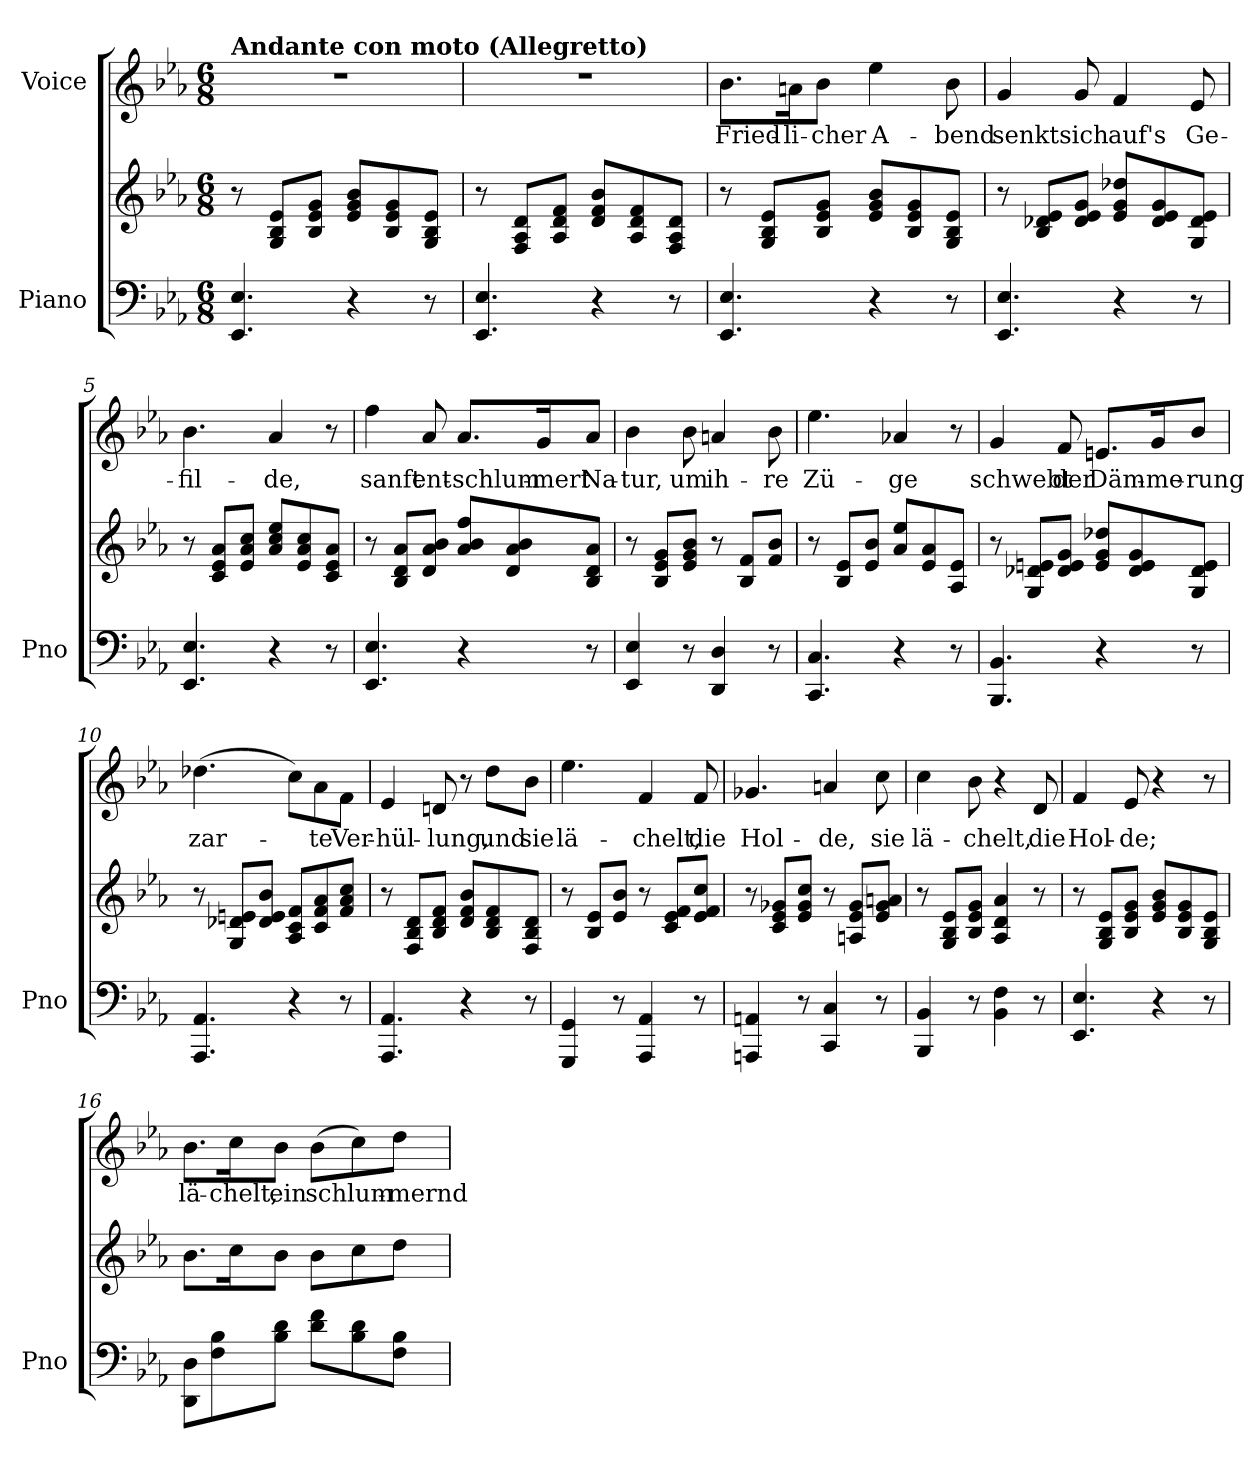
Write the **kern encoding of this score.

**kern	**kern	**kern	**text
*part2	*part2	*part1	*part1
*staff3	*staff2	*staff1	*staff1
*I"Piano	*	*I"Voice	*
*I'Pno	*	*	*
*clefF4	*clefG2	*clefG2	*
*k[b-e-a-]	*k[b-e-a-]	*k[b-e-a-]	*
*M6/8	*M6/8	*M6/8	*
=1	=1	=1	=1
!	!	!LO:TX:a:B:t=Andante con moto  (Allegretto)	!
4.EE-/ 4.E-/	8r	2.r	.
.	8G/ 8B-/ 8e-/L	.	.
.	8B-/ 8e-/ 8g/J	.	.
4r	8e-/ 8g/ 8b-/L	.	.
.	8B-/ 8e-/ 8g/	.	.
8r	8G/ 8B-/ 8e-/J	.	.
=2	=2	=2	=2
4.EE-/ 4.E-/	8r	2.r	.
.	8F/ 8A-/ 8d/L	.	.
.	8A-/ 8d/ 8f/J	.	.
4r	8d/ 8f/ 8b-/L	.	.
.	8A-/ 8d/ 8f/	.	.
8r	8F/ 8A-/ 8d/J	.	.
=3	=3	=3	=3
!	!	!	!LO:LY:b
4.EE-/ 4.E-/	8r	8.b-\L	Fried-
.	8G/ 8B-/ 8e-/L	.	.
!	!	!	!LO:LY:b
.	.	16an\K	-li-
!	!	!	!LO:LY:b
.	8B-/ 8e-/ 8g/J	8b-\J	-cher
!	!	!	!LO:LY:b
4r	8e-/ 8g/ 8b-/L	4ee-\	A-
.	8B-/ 8e-/ 8g/	.	.
!	!	!	!LO:LY:b
8r	8G/ 8B-/ 8e-/J	8b-\	-bend
=4	=4	=4	=4
!	!	!	!LO:LY:b
4.EE-/ 4.E-/	8r	4g/	senkt
.	8B-/ 8d-X/ 8e-/L	.	.
!	!	!	!LO:LY:b
.	8d-/ 8e-/ 8g/J	8g/	sich
!	!	!	!LO:LY:b
4r	8e-/ 8g/ 8dd-X/L	4f/	auf's
.	8d-/ 8e-/ 8g/	.	.
!	!	!	!LO:LY:b
8r	8G/ 8d-/ 8e-/J	8e-/	Ge-
=5	=5	=5	=5
!	!	!	!LO:LY:b
4.EE-/ 4.E-/	8r	4.b-\	-fil-
.	8c/ 8e-/ 8a-/L	.	.
.	8e-/ 8a-/ 8cc/J	.	.
!	!	!	!LO:LY:b
4r	8a-/ 8cc/ 8ee-/L	4a-/	-de,
.	8e-/ 8a-/ 8cc/	.	.
8r	8c/ 8e-/ 8a-/J	8r	.
!!LO:LB:g=z
=6	=6	=6	=6
!	!	!	!LO:LY:b
4.EE-/ 4.E-/	8r	4ff\	sanft
.	8B-/ 8d/ 8a-/L	.	.
!	!	!	!LO:LY:b
.	8d/ 8a-/ 8b-/J	8a-/	ent-
!	!	!	!LO:LY:b
4r	8a-/ 8b-/ 8ff/L	8.a-/L	-schlum-
.	8d/ 8a-/ 8b-/	.	.
!	!	!	!LO:LY:b
.	.	16g/K	-mert
!	!	!	!LO:LY:b
8r	8B-/ 8d/ 8a-/J	8a-/J	Na-
=7	=7	=7	=7
!	!	!	!LO:LY:b
4EE-/ 4E-/	8r	4b-\	-tur,
.	8B-/ 8e-/ 8g/L	.	.
!	!	!	!LO:LY:b
8r	8e-/ 8g/ 8b-/J	8b-\	um
!	!	!	!LO:LY:b
4DD/ 4D/	8r	4an/	ih-
.	8B-/ 8f/L	.	.
!	!	!	!LO:LY:b
8r	8f/ 8b-/J	8b-\	-re
=8	=8	=8	=8
!	!	!	!LO:LY:b
4.CC/ 4.C/	8r	4.ee-\	Zü-
.	8B-/ 8e-/L	.	.
.	8e-/ 8b-/J	.	.
!	!	!	!LO:LY:b
4r	8a-/ 8ee-/L	4a-X/	-ge
.	8e-/ 8a-/	.	.
8r	8A-/ 8e-/J	8r	.
=9	=9	=9	=9
!	!	!	!LO:LY:b
4.BBB-/ 4.BB-/	8r	4g/	schwebt
.	8G/ 8d-X/ 8en/L	.	.
!	!	!	!LO:LY:b
.	8d-/ 8e/ 8g/J	8f/	der
!	!	!	!LO:LY:b
4r	8e/ 8g/ 8dd-X/L	8.en/L	Däm-
.	8d-/ 8e/ 8g/	.	.
!	!	!	!LO:LY:b
.	.	16g/K	-me-
!	!	!	!LO:LY:b
8r	8G/ 8d-/ 8e/J	8b-/J	-rung
=10	=10	=10	=10
!	!	!	!LO:LY:b
4.AAA-/ 4.AA-/	8r	(>4.dd-X\	zar-
.	8G/ 8d-X/ 8en/L	.	.
.	8d-/ 8e/ 8b-/J	.	.
4r	8A-/ 8c/ 8f/L	8cc\L)	.
!	!	!	!LO:LY:b
.	8c/ 8f/ 8a-/	8a-\	te
!	!	!	!LO:LY:b
8r	8f/ 8a-/ 8cc/J	8f\J	Ver-
!!LO:LB:g=z
=11	=11	=11	=11
!	!	!	!LO:LY:b
4.AAA-/ 4.AA-/	8r	4e-/	-hül-
.	8F/ 8B-/ 8d/L	.	.
!	!	!	!LO:LY:b
.	8B-/ 8d/ 8f/J	8dn/	-lung,
4r	8d/ 8f/ 8b-/L	8r	.
!	!	!	!LO:LY:b
.	8B-/ 8d/ 8f/	8dd\L	und
!	!	!	!LO:LY:b
8r	8F/ 8B-/ 8d/J	8b-\J	sie
=12	=12	=12	=12
!	!	!	!LO:LY:b
4GGG/ 4GG/	8r	4.ee-\	lä-
.	8B-/ 8e-/L	.	.
8r	8e-/ 8b-/J	.	.
!	!	!	!LO:LY:b
4AAA-/ 4AA-/	8r	4f/	-chelt,
.	8c/ 8e-/ 8f/L	.	.
!	!	!	!LO:LY:b
8r	8e-/ 8f/ 8cc/J	8f/	die
=13	=13	=13	=13
!	!	!	!LO:LY:b
4AAAn/ 4AAn/	8r	4.g-X/	Hol-
.	8c/ 8e-/ 8g-X/L	.	.
8r	8e-/ 8g-/ 8cc/J	.	.
!	!	!	!LO:LY:b
4CC/ 4C/	8r	4an/	-de,
.	8An/ 8e-/ 8g-/L	.	.
!	!	!	!LO:LY:b
8r	8e-/ 8g-/ 8an/J	8cc\	sie
=14	=14	=14	=14
!	!	!	!LO:LY:b
4BBB-/ 4BB-/	8r	4cc\	lä-
.	8G/ 8B-/ 8e-/L	.	.
!	!	!	!LO:LY:b
8r	8B-/ 8e-/ 8g/J	8b-\	-chelt,
4BB-\ 4F\	4A-/ 4d/ 4a-/	4r	.
!	!	!	!LO:LY:b
8r	8r	8d/	die
=15	=15	=15	=15
!	!	!	!LO:LY:b
4.EE-/ 4.E-/	8r	4f/	Hol-
.	8G/ 8B-/ 8e-/L	.	.
!	!	!	!LO:LY:b
.	8B-/ 8e-/ 8g/J	8e-/	-de;
4r	8e-/ 8g/ 8b-/L	4r	.
.	8B-/ 8e-/ 8g/	.	.
8r	8G/ 8B-/ 8e-/J	8r	.
=16	=16	=16	=16
!	!	!	!LO:LY:b
8DD\ 8D\L	8.b-\L	8.b-\L	lä-
8F\ 8B-\	.	.	.
!	!	!	!LO:LY:b
.	16cc\K	16cc\K	-chelt,
!	!	!	!LO:LY:b
8B-\ 8d\J	8b-\J	8b-\J	ein
!	!	!	!LO:LY:b
8d\ 8f\L	8b-\L	(>8b-\L	schlum-
8B-\ 8d\	8cc\	8cc\)	.
!	!	!	!LO:LY:b
8F\ 8B-\J	8dd\J	8dd\J	mernd
=	=	=	=
*-	*-	*-	*-
